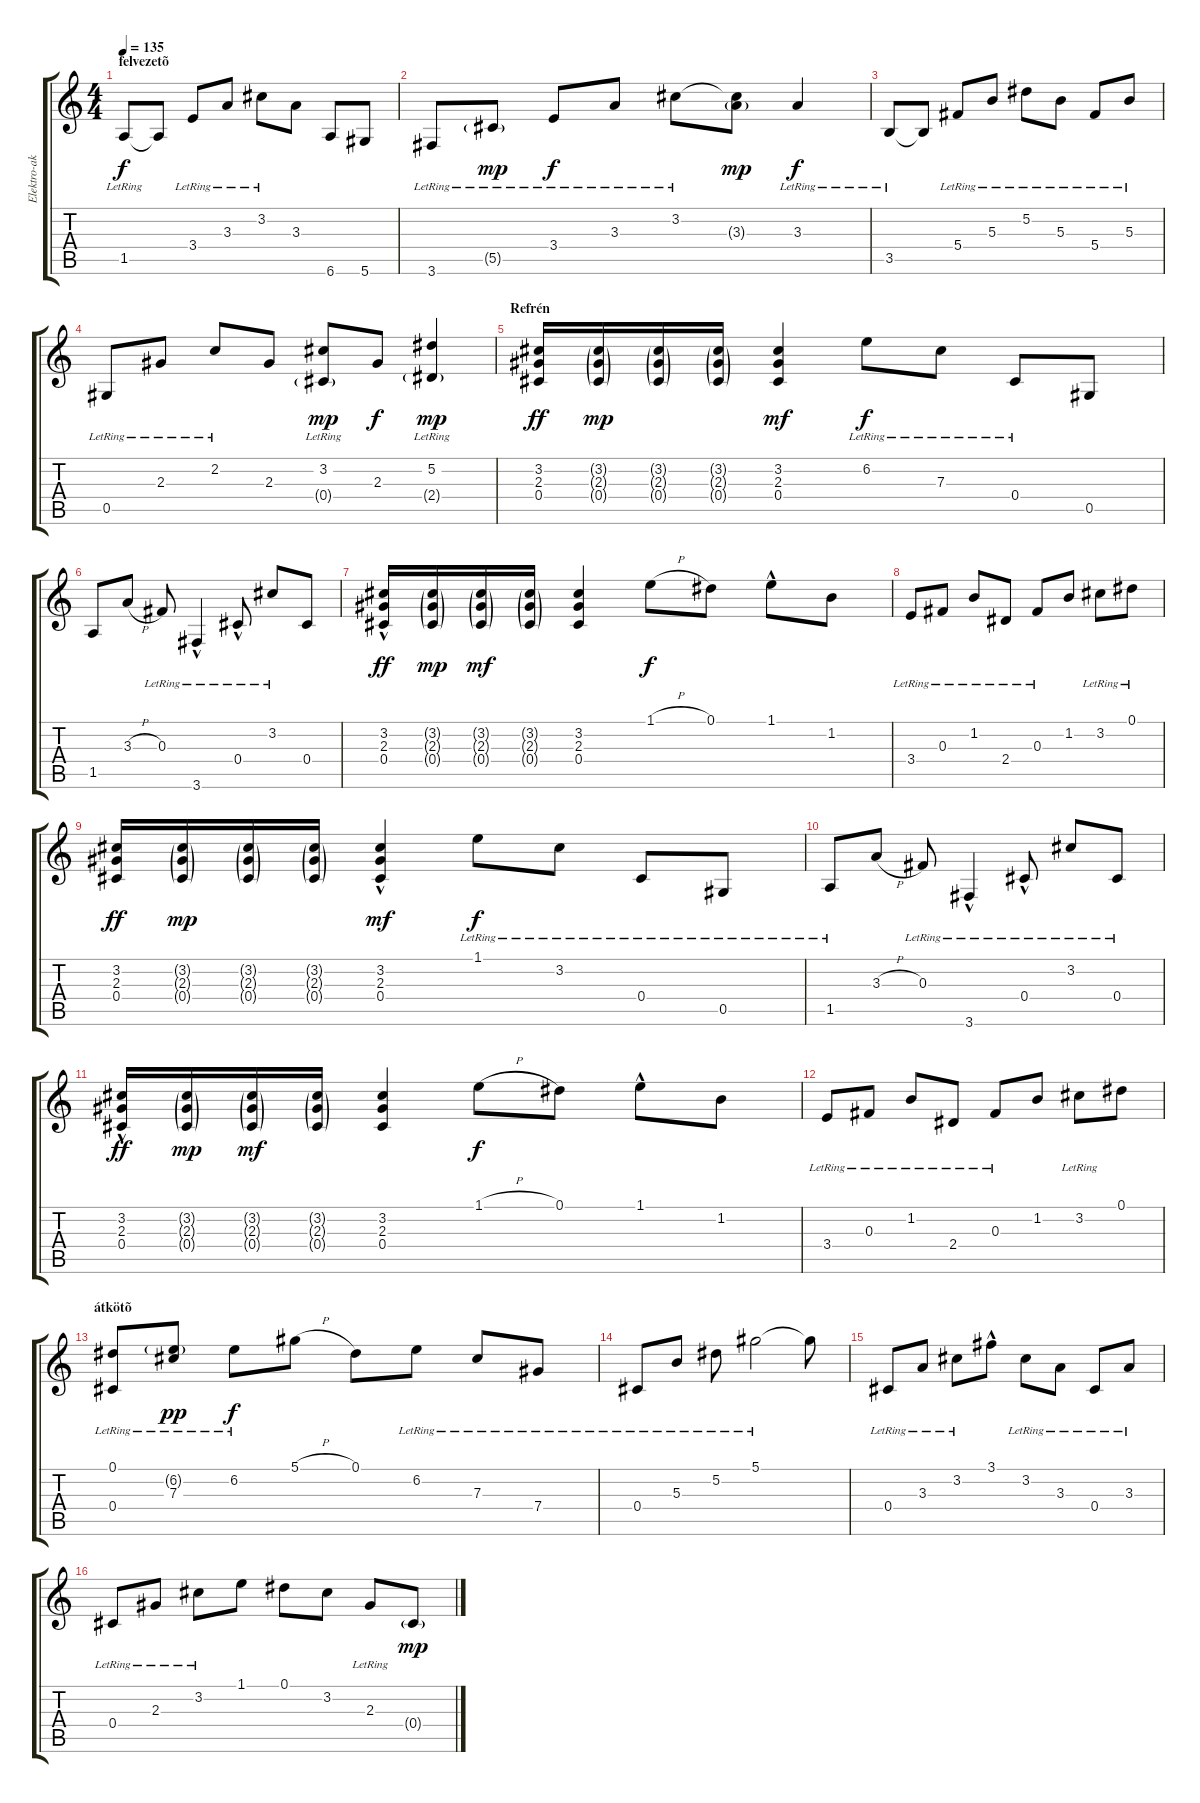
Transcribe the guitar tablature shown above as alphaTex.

\track ("Elektro-akusztikus gitár" "Elektro-ak") {instrument acousticguitarnylon}
\staff {score tabs}
\tuning (Eb4 Bb3 Gb3 Db3 Ab2 Eb2) {hide}
\ts (4 4)
\section ("" "felvezetõ")
\tempo 135
\clef g2
\ks c
1.5{lr}.8{dy f} 1.5{t}.8 3.4{lr}.8 3.3{lr}.8 3.2{lr}.8 3.3.8 6.6.8 5.6.8 |
3.6{lr}.8 5.5{g lr}.8{dy mp} 3.4{lr}.8{dy f} 3.3{lr}.8 3.2{lr}.8 (3.2{t} 3.3{g}).8{dy mp} 3.3{lr}.4{dy f} |
3.5{lr}.8 3.5{t}.8 5.4{lr}.8 5.3{lr}.8 5.2{lr}.8 5.3{lr}.8 5.4{lr}.8 5.3{lr}.8 |
0.5{lr}.8 2.3{lr}.8 2.2{lr}.8 2.3.8 (3.2{lr} 0.4{g lr}).8{dy mp} 2.3.8{dy f} (5.2{lr} 2.4{g}).4{dy mp} |
\section ("" "Refrén")
(3.2 2.3 0.4).16{dy ff} (3.2{g} 2.3{g} 0.4{g}).16{dy mp} (3.2{g} 2.3{g} 0.4{g}).16 (3.2{g} 2.3{g} 0.4{g}).16 (3.2 2.3 0.4).4{dy mf} 6.2{lr}.8{dy f} 7.3{lr}.8 0.4{lr}.8 0.5.8 |
1.5.8 3.3{h}.8 0.3{lr}.8 3.6{hac lr}.4 0.4{hac lr}.8 3.2{lr}.8 0.4.8 |
(3.2{hac} 2.3{hac} 0.4{hac}).16{dy ff} (3.2{g} 2.3{g} 0.4{g}).16{dy mp} (3.2{g} 2.3{g} 0.4{g}).16{dy mf} (3.2{g} 2.3{g} 0.4{g}).16 (3.2 2.3 0.4).4 1.1{h}.8{dy f} 0.1.8 1.1{hac}.8 1.2.8 |
3.4{lr}.8 0.3{lr}.8 1.2{lr}.8 2.4{lr}.8 0.3{lr}.8 1.2.8 3.2{lr}.8 0.1{lr}.8 |
(3.2 2.3 0.4).16{dy ff} (3.2{g} 2.3{g} 0.4{g}).16{dy mp} (3.2{g} 2.3{g} 0.4{g}).16 (3.2{g} 2.3{g} 0.4{g}).16 (3.2 2.3{hac} 0.4{hac}).4{dy mf} 1.1{lr}.8{dy f} 3.2{lr}.8 0.4{lr}.8 0.5{lr}.8 |
1.5{lr}.8 3.3{h}.8 0.3{lr}.8 3.6{hac lr}.4 0.4{hac lr}.8 3.2{lr}.8 0.4{lr}.8 |
(3.2{hac} 2.3{hac} 0.4{hac}).16{dy ff} (3.2{g} 2.3{g} 0.4{g}).16{dy mp} (3.2{g} 2.3{g} 0.4{g}).16{dy mf} (3.2{g} 2.3{g} 0.4{g}).16 (3.2 2.3 0.4).4 1.1{h}.8{dy f} 0.1.8 1.1{hac}.8 1.2.8 |
3.4{lr}.8 0.3{lr}.8 1.2{lr}.8 2.4{lr}.8 0.3{lr}.8 1.2.8 3.2{lr}.8 0.1.8 |
\section ("" "átkötõ")
(0.1 0.4{lr}).8 (6.2{g} 7.3{lr}).8{dy pp} 6.2{lr}.8{dy f} 5.1{h}.8 0.1.8 6.2{lr}.8 7.3{lr}.8 7.4{lr}.8 |
0.4{lr}.8 5.3{lr}.8 5.2{lr}.8 5.1{lr}.2 5.1{t}.8 |
0.4{lr}.8 3.3{lr}.8 3.2{lr}.8 3.1{hac}.8 3.2{lr}.8 3.3{lr}.8 0.4{lr}.8 3.3{lr}.8 |
0.4{lr}.8 2.3{lr}.8 3.2{lr}.8 1.1.8 0.1.8 3.2.8 2.3{lr}.8 0.4{g}.8{dy mp}
